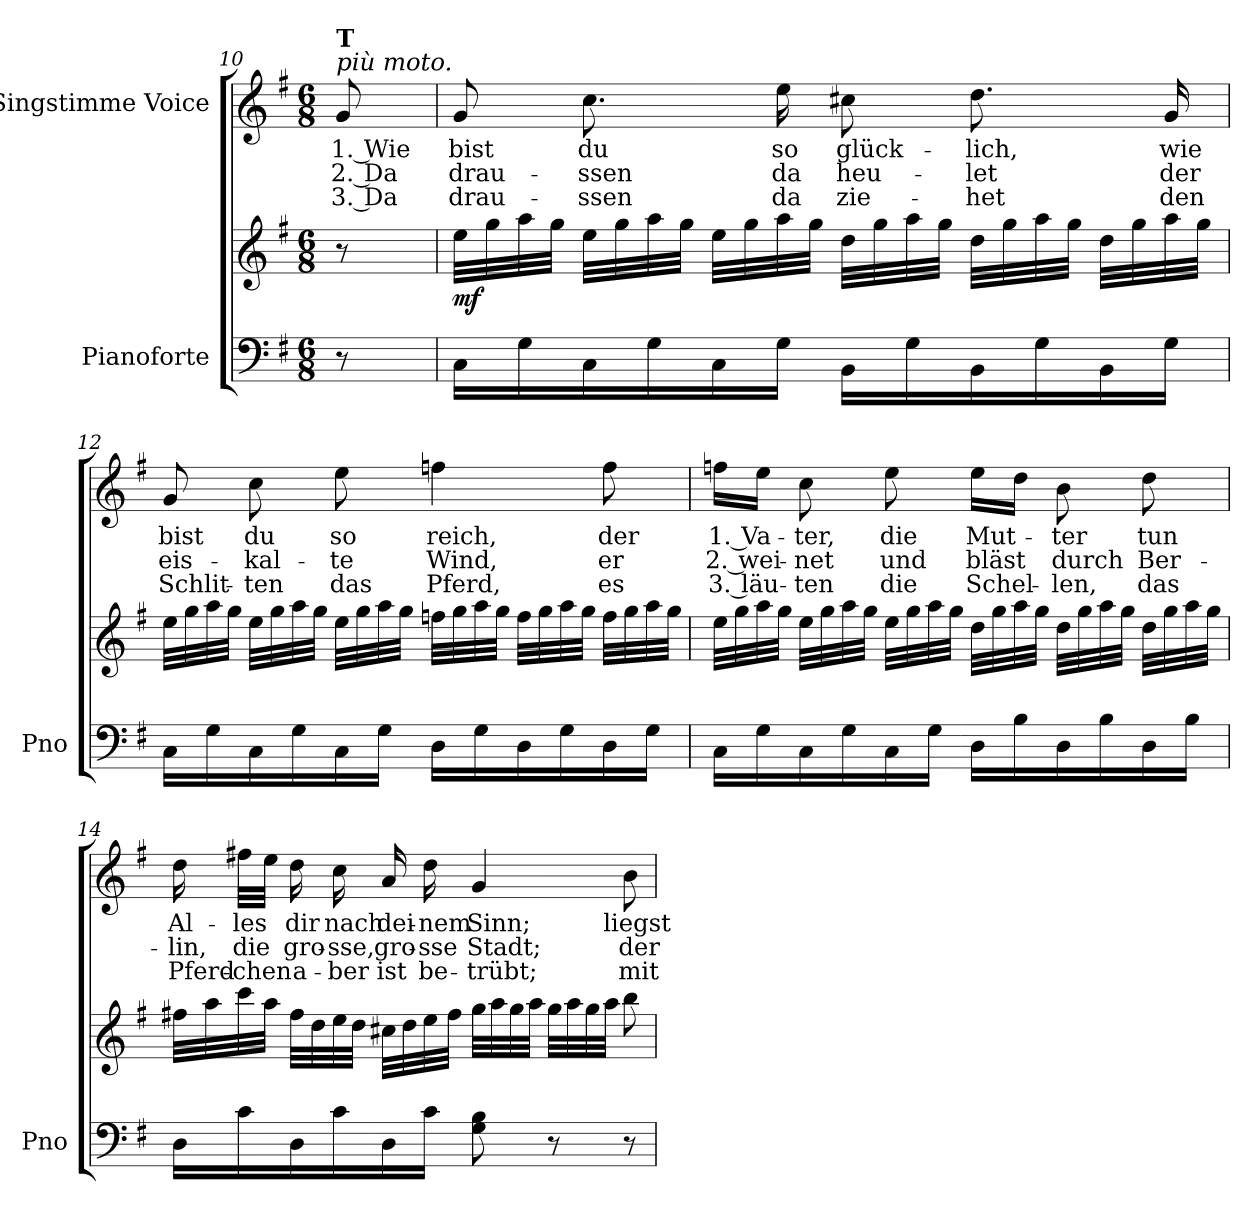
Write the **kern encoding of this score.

**kern	**kern	**dynam	**kern	**text	**text	**text
*part2	*part2	*part2	*part1	*part1	*part1	*part1
*staff3	*staff2	*staff2/3	*staff1	*staff1	*staff1	*staff1
*I"Pianoforte	*	*	*I"Singstimme Voice	*	*	*
*I'Pno	*	*	*	*	*	*
!!LO:LB:g=z
*clefF4	*clefG2	*	*clefG2	*	*	*
*k[f#]	*k[f#]	*	*k[f#]	*	*	*
*M6/8	*M6/8	*	*M6/8	*	*	*
=10	=10	=10	=10	=10	=10	=10
!	!	!	!LO:TX:a:i:t=più moto.	!	!	!
!	!	!	!LO:TX:a:B:t=T	!	!	!
!	!	!	!	!LO:LY:b	!LO:LY:b	!LO:LY:b
8r	8r	.	8g/	1. Wie	2. Da	3. Da
=11	=11	=11	=11	=11	=11	=11
!	!	!LO:DY:b	!	!LO:LY:b	!LO:LY:b	!LO:LY:b
16C\LL	32ee\LLL	mf	8g/	bist	drau-	drau-
.	32gg\	.	.	.	.	.
16G\	32aa\	.	.	.	.	.
.	32gg\JJJ	.	.	.	.	.
!	!	!	!	!LO:LY:b	!LO:LY:b	!LO:LY:b
16C\	32ee\LLL	.	8.cc\	du	-ssen	-ssen
.	32gg\	.	.	.	.	.
16G\	32aa\	.	.	.	.	.
.	32gg\JJJ	.	.	.	.	.
16C\	32ee\LLL	.	.	.	.	.
.	32gg\	.	.	.	.	.
!	!	!	!	!LO:LY:b	!LO:LY:b	!LO:LY:b
16G\JJ	32aa\	.	16ee\	so	da	da
.	32gg\JJJ	.	.	.	.	.
!	!	!	!	!LO:LY:b	!LO:LY:b	!LO:LY:b
16BB\LL	32dd\LLL	.	8cc#X\	glück-	heu-	zie-
.	32gg\	.	.	.	.	.
16G\	32aa\	.	.	.	.	.
.	32gg\JJJ	.	.	.	.	.
!	!	!	!	!LO:LY:b	!LO:LY:b	!LO:LY:b
16BB\	32dd\LLL	.	8.dd\	-lich,	-let	-het
.	32gg\	.	.	.	.	.
16G\	32aa\	.	.	.	.	.
.	32gg\JJJ	.	.	.	.	.
16BB\	32dd\LLL	.	.	.	.	.
.	32gg\	.	.	.	.	.
!	!	!	!	!LO:LY:b	!LO:LY:b	!LO:LY:b
16G\JJ	32aa\	.	16g/	wie	der	den
.	32gg\JJJ	.	.	.	.	.
=12	=12	=12	=12	=12	=12	=12
!	!	!	!	!LO:LY:b	!LO:LY:b	!LO:LY:b
16C\LL	32ee\LLL	.	8g/	bist	eis-	Schlit-
.	32gg\	.	.	.	.	.
16G\	32aa\	.	.	.	.	.
.	32gg\JJJ	.	.	.	.	.
!	!	!	!	!LO:LY:b	!LO:LY:b	!LO:LY:b
16C\	32ee\LLL	.	8cc\	du	-kal-	-ten
.	32gg\	.	.	.	.	.
16G\	32aa\	.	.	.	.	.
.	32gg\JJJ	.	.	.	.	.
!	!	!	!	!LO:LY:b	!LO:LY:b	!LO:LY:b
16C\	32ee\LLL	.	8ee\	so	-te	das
.	32gg\	.	.	.	.	.
16G\JJ	32aa\	.	.	.	.	.
.	32gg\JJJ	.	.	.	.	.
!	!	!	!	!LO:LY:b	!LO:LY:b	!LO:LY:b
16D\LL	32ffn\LLL	.	4ffn\	reich,	Wind,	Pferd,
.	32gg\	.	.	.	.	.
16G\	32aa\	.	.	.	.	.
.	32gg\JJJ	.	.	.	.	.
16D\	32ff\LLL	.	.	.	.	.
.	32gg\	.	.	.	.	.
16G\	32aa\	.	.	.	.	.
.	32gg\JJJ	.	.	.	.	.
!	!	!	!	!LO:LY:b	!LO:LY:b	!LO:LY:b
16D\	32ff\LLL	.	8ff\	der	er	es
.	32gg\	.	.	.	.	.
16G\JJ	32aa\	.	.	.	.	.
.	32gg\JJJ	.	.	.	.	.
!!LO:LB:g=z
=13	=13	=13	=13	=13	=13	=13
!	!	!	!	!LO:LY:b	!LO:LY:b	!LO:LY:b
16C\LL	32ee\LLL	.	16ffn\LL	1. Va-	2. wei-	3. läu-
.	32gg\	.	.	.	.	.
16G\	32aa\	.	16ee\JJ	.	.	.
.	32gg\JJJ	.	.	.	.	.
!	!	!	!	!LO:LY:b	!LO:LY:b	!LO:LY:b
16C\	32ee\LLL	.	8cc\	-ter,	-net	-ten
.	32gg\	.	.	.	.	.
16G\	32aa\	.	.	.	.	.
.	32gg\JJJ	.	.	.	.	.
!	!	!	!	!LO:LY:b	!LO:LY:b	!LO:LY:b
16C\	32ee\LLL	.	8ee\	die	und	die
.	32gg\	.	.	.	.	.
16G\JJ	32aa\	.	.	.	.	.
.	32gg\JJJ	.	.	.	.	.
!	!	!	!	!LO:LY:b	!LO:LY:b	!LO:LY:b
16D\LL	32dd\LLL	.	16ee\LL	Mut-	bläst	Schel-
.	32gg\	.	.	.	.	.
16B\	32aa\	.	16dd\JJ	.	.	.
.	32gg\JJJ	.	.	.	.	.
!	!	!	!	!LO:LY:b	!LO:LY:b	!LO:LY:b
16D\	32dd\LLL	.	8b\	-ter	durch	-len,
.	32gg\	.	.	.	.	.
16B\	32aa\	.	.	.	.	.
.	32gg\JJJ	.	.	.	.	.
!	!	!	!	!LO:LY:b	!LO:LY:b	!LO:LY:b
16D\	32dd\LLL	.	8dd\	tun	Ber-	das
.	32gg\	.	.	.	.	.
16B\JJ	32aa\	.	.	.	.	.
.	32gg\JJJ	.	.	.	.	.
=14	=14	=14	=14	=14	=14	=14
!	!	!	!	!LO:LY:b	!LO:LY:b	!LO:LY:b
16D\LL	32ff#X\LLL	.	16dd\	Al-	-lin,	Pferd-
.	32aa\	.	.	.	.	.
!	!	!	!	!LO:LY:b	!LO:LY:b	!LO:LY:b
16c\	32ccc\	.	32ff#X\LLL	-les	die	-chen
.	32aa\JJJ	.	32ee\JJJ	.	.	.
!	!	!	!	!LO:LY:b	!LO:LY:b	!LO:LY:b
16D\	32ff#\LLL	.	16dd\	dir	gro-	a-
.	32dd\	.	.	.	.	.
!	!	!	!	!LO:LY:b	!LO:LY:b	!LO:LY:b
16c\	32ee\	.	16cc\	nach	-sse,	-ber
.	32dd\JJJ	.	.	.	.	.
!	!	!	!	!LO:LY:b	!LO:LY:b	!LO:LY:b
16D\	32cc#X\LLL	.	16a/	dei-	gro-	ist
.	32dd\	.	.	.	.	.
!	!	!	!	!LO:LY:b	!LO:LY:b	!LO:LY:b
16c\JJ	32ee\	.	16dd\	-nem	-sse	be-
.	32ff#\JJJ	.	.	.	.	.
!	!	!	!	!LO:LY:b	!LO:LY:b	!LO:LY:b
8G\ 8B\	32gg\LLL	.	4g/	Sinn;	Stadt;	-trübt;
.	32aa\	.	.	.	.	.
.	32gg\	.	.	.	.	.
.	32aa\JJJ	.	.	.	.	.
8r	32gg\LLL	.	.	.	.	.
.	32aa\	.	.	.	.	.
.	32gg\	.	.	.	.	.
.	32aa\JJJ	.	.	.	.	.
!	!	!	!	!LO:LY:b	!LO:LY:b	!LO:LY:b
8r	8bb\	.	8b\	liegst	der	mit
=	=	=	=	=	=	=
*-	*-	*-	*-	*-	*-	*-
